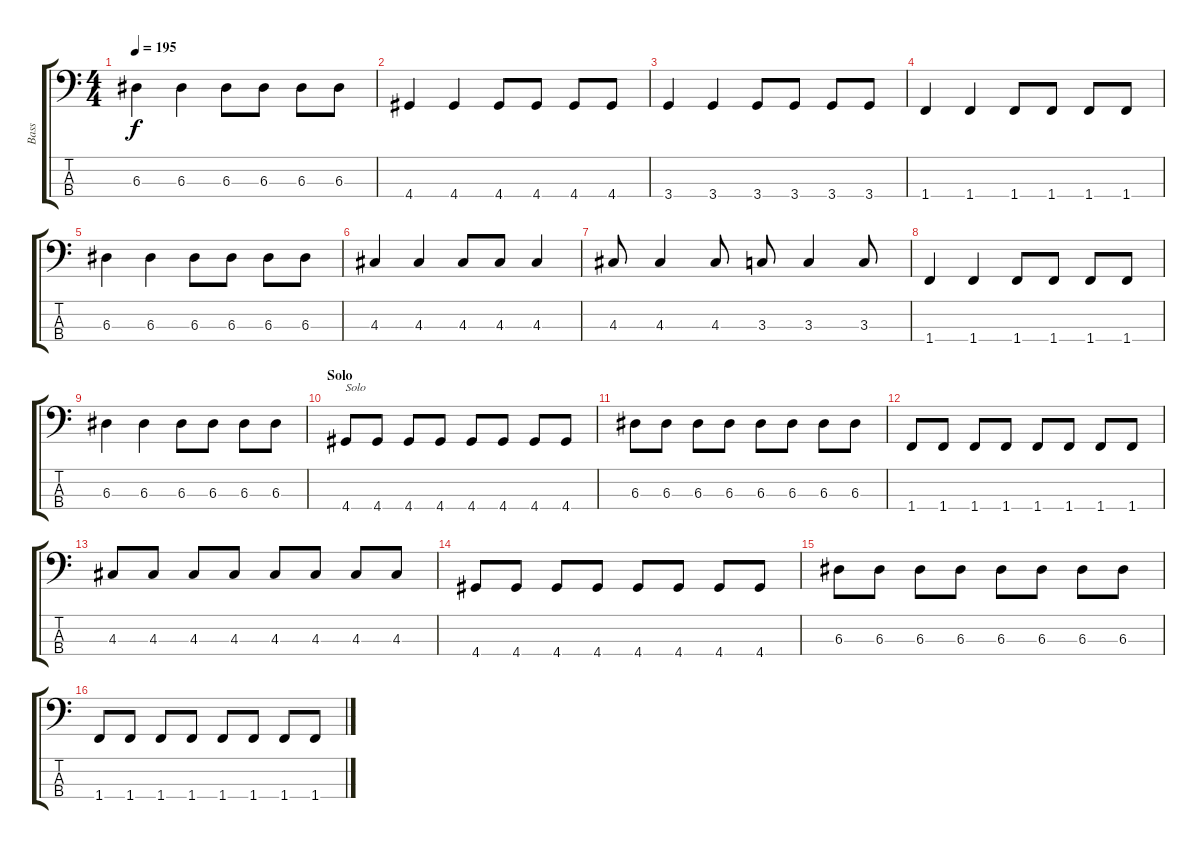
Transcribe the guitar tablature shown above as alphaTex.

\track ("Bass" "Bass") {instrument electricbasspick}
\staff {score tabs}
\tuning (G2 D2 A1 E1) {hide}
\ts (4 4)
\tempo 195
\clef f4
\ks c
6.3.4{dy f} 6.3.4 6.3.8 6.3.8 6.3.8 6.3.8 |
4.4.4 4.4.4 4.4.8 4.4.8 4.4.8 4.4.8 |
3.4.4 3.4.4 3.4.8 3.4.8 3.4.8 3.4.8 |
1.4.4 1.4.4 1.4.8 1.4.8 1.4.8 1.4.8 |
6.3.4 6.3.4 6.3.8 6.3.8 6.3.8 6.3.8 |
4.3.4 4.3.4 4.3.8 4.3.8 4.3.4 |
4.3.8 4.3.4 4.3.8 3.3.8 3.3.4 3.3.8 |
1.4.4 1.4.4 1.4.8 1.4.8 1.4.8 1.4.8 |
6.3.4 6.3.4 6.3.8 6.3.8 6.3.8 6.3.8 |
\section ("" "Solo")
4.4.8{txt "Solo"} 4.4.8 4.4.8 4.4.8 4.4.8 4.4.8 4.4.8 4.4.8 |
6.3.8 6.3.8 6.3.8 6.3.8 6.3.8 6.3.8 6.3.8 6.3.8 |
1.4.8 1.4.8 1.4.8 1.4.8 1.4.8 1.4.8 1.4.8 1.4.8 |
4.3.8 4.3.8 4.3.8 4.3.8 4.3.8 4.3.8 4.3.8 4.3.8 |
4.4.8 4.4.8 4.4.8 4.4.8 4.4.8 4.4.8 4.4.8 4.4.8 |
6.3.8 6.3.8 6.3.8 6.3.8 6.3.8 6.3.8 6.3.8 6.3.8 |
1.4.8 1.4.8 1.4.8 1.4.8 1.4.8 1.4.8 1.4.8 1.4.8
